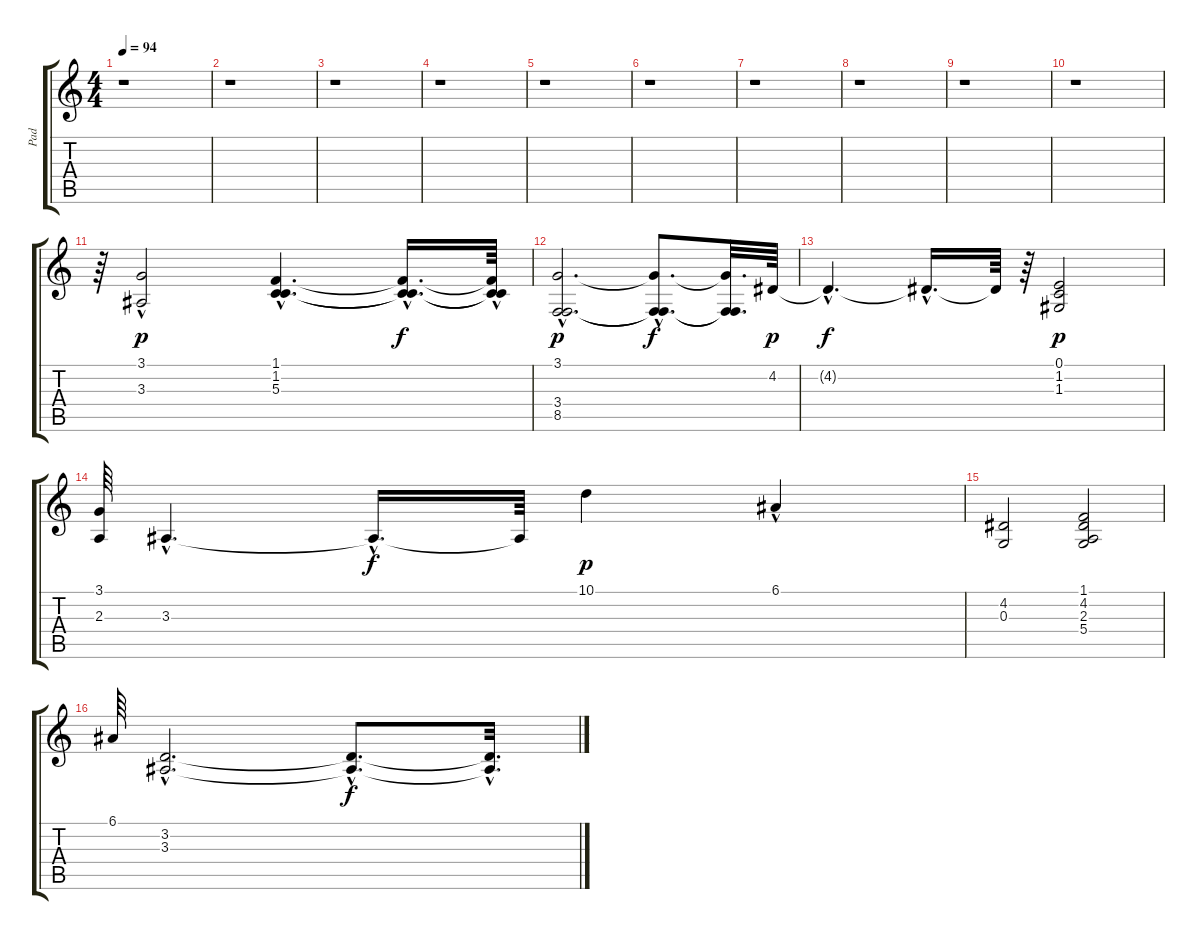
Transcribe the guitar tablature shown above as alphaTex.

\track ("Pad" "Pad") {instrument pad7halo}
\staff {score tabs}
\tuning (E4 B3 G3 D3 A2 E2) {hide}
\ts (4 4)
\tempo 94
\clef g2
\ks c
r.1{dy f} |
r.1 |
r.1 |
r.1 |
r.1 |
r.1 |
r.1 |
r.1 |
r.1 |
r.1 |
r.64 (3.1 3.3{hac}).2{dy p} (1.1{hac} 1.2{hac} 5.3{hac}).4{d} (1.1{hac t} 1.2{hac t} 5.3{hac t}).16{d dy f} (1.1{t} 1.2{t} 5.3{hac t}).64 |
(3.1{hac} 3.4{hac} 8.5{hac}).2{d dy p} (3.1{hac t} 3.4{hac t} 8.5{hac t}).8{d dy f} (3.1{t} 3.4{t} 8.5{t}).32{d} 4.2.64{dy p} |
4.2{hac t}.4{d dy f} 4.2{hac t}.16{d} 4.2{t}.64 r.64 (0.1 1.2 1.3).2{dy p} |
(3.1 2.3).64 3.3{hac}.4{d} 3.3{hac t}.16{d dy f} 3.3{t}.64 10.1.4{dy p} 6.1{hac}.4 |
(4.2 0.3).2 (1.1 4.2 2.3 5.4).2 |
6.1.64 (3.2{hac} 3.3{hac}).2{d} (3.2{hac t} 3.3{hac t}).8{d dy f} (3.2{hac t} 3.3{t}).32{d}
